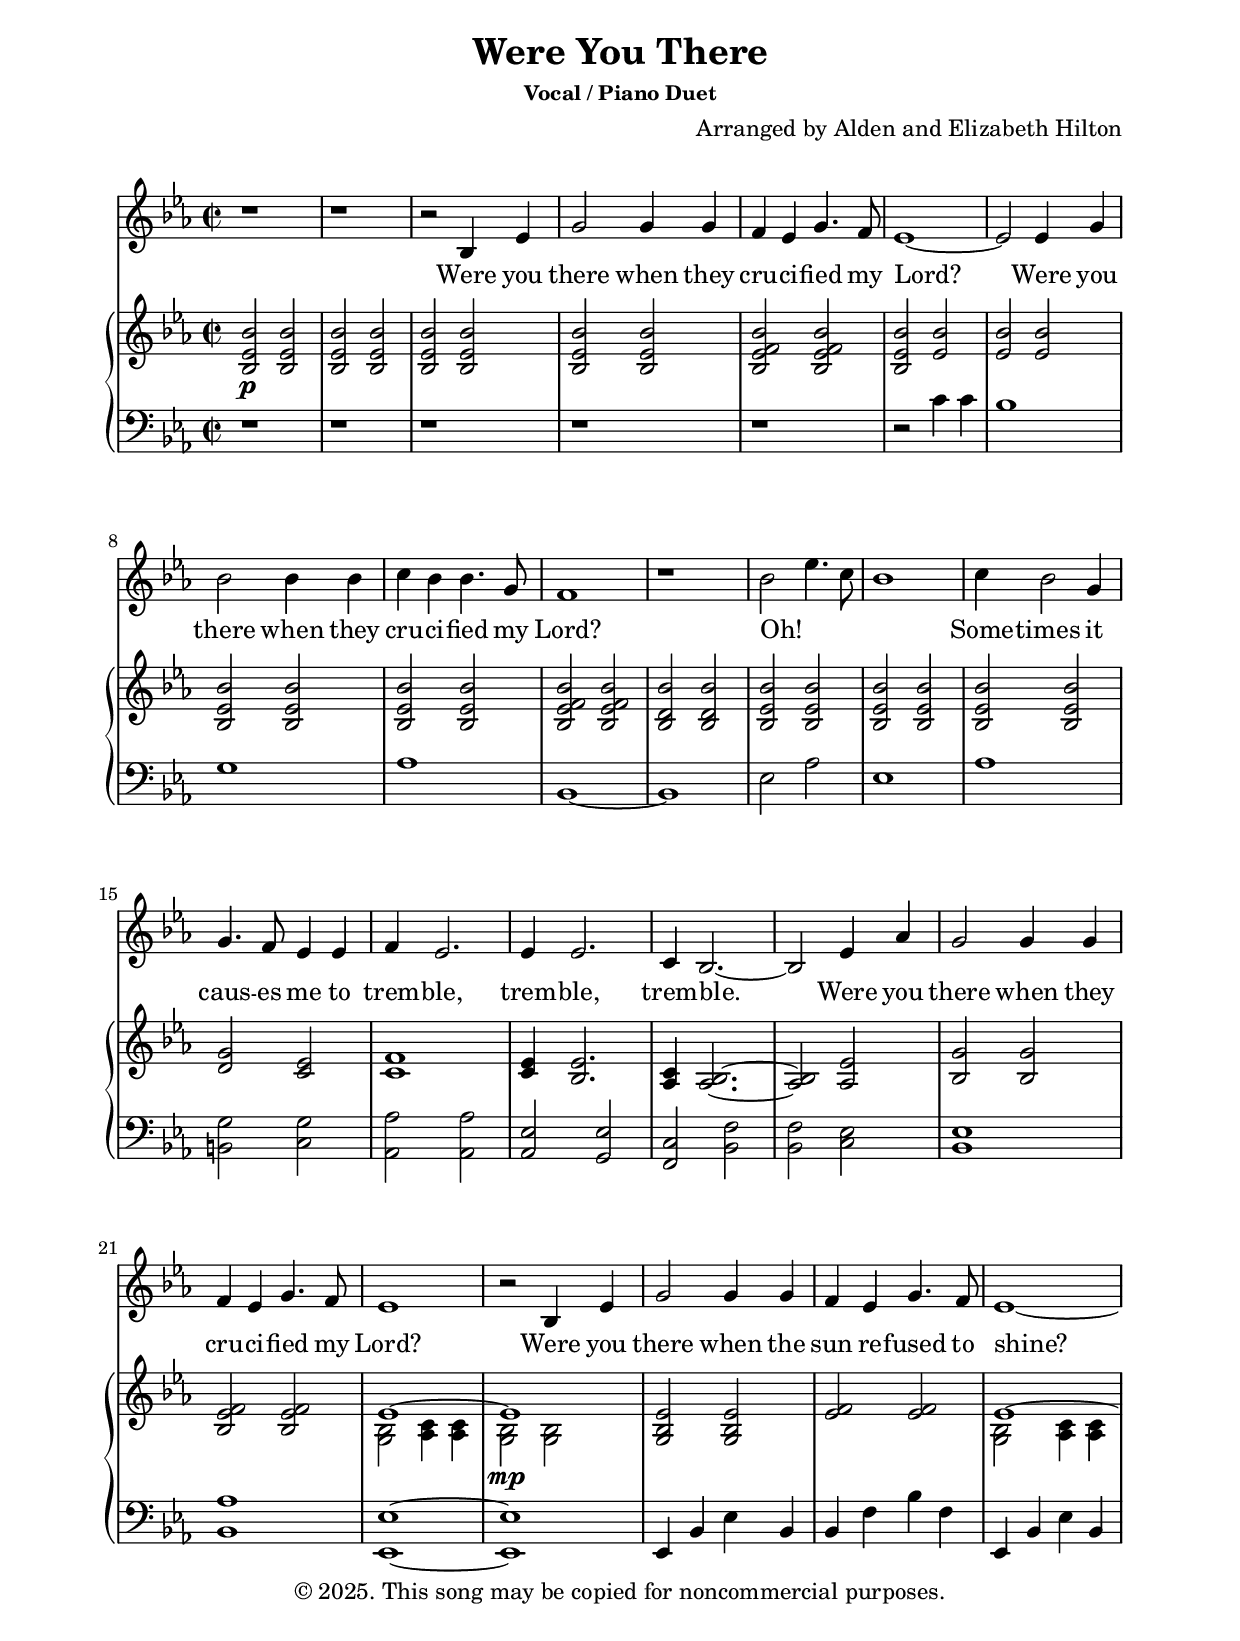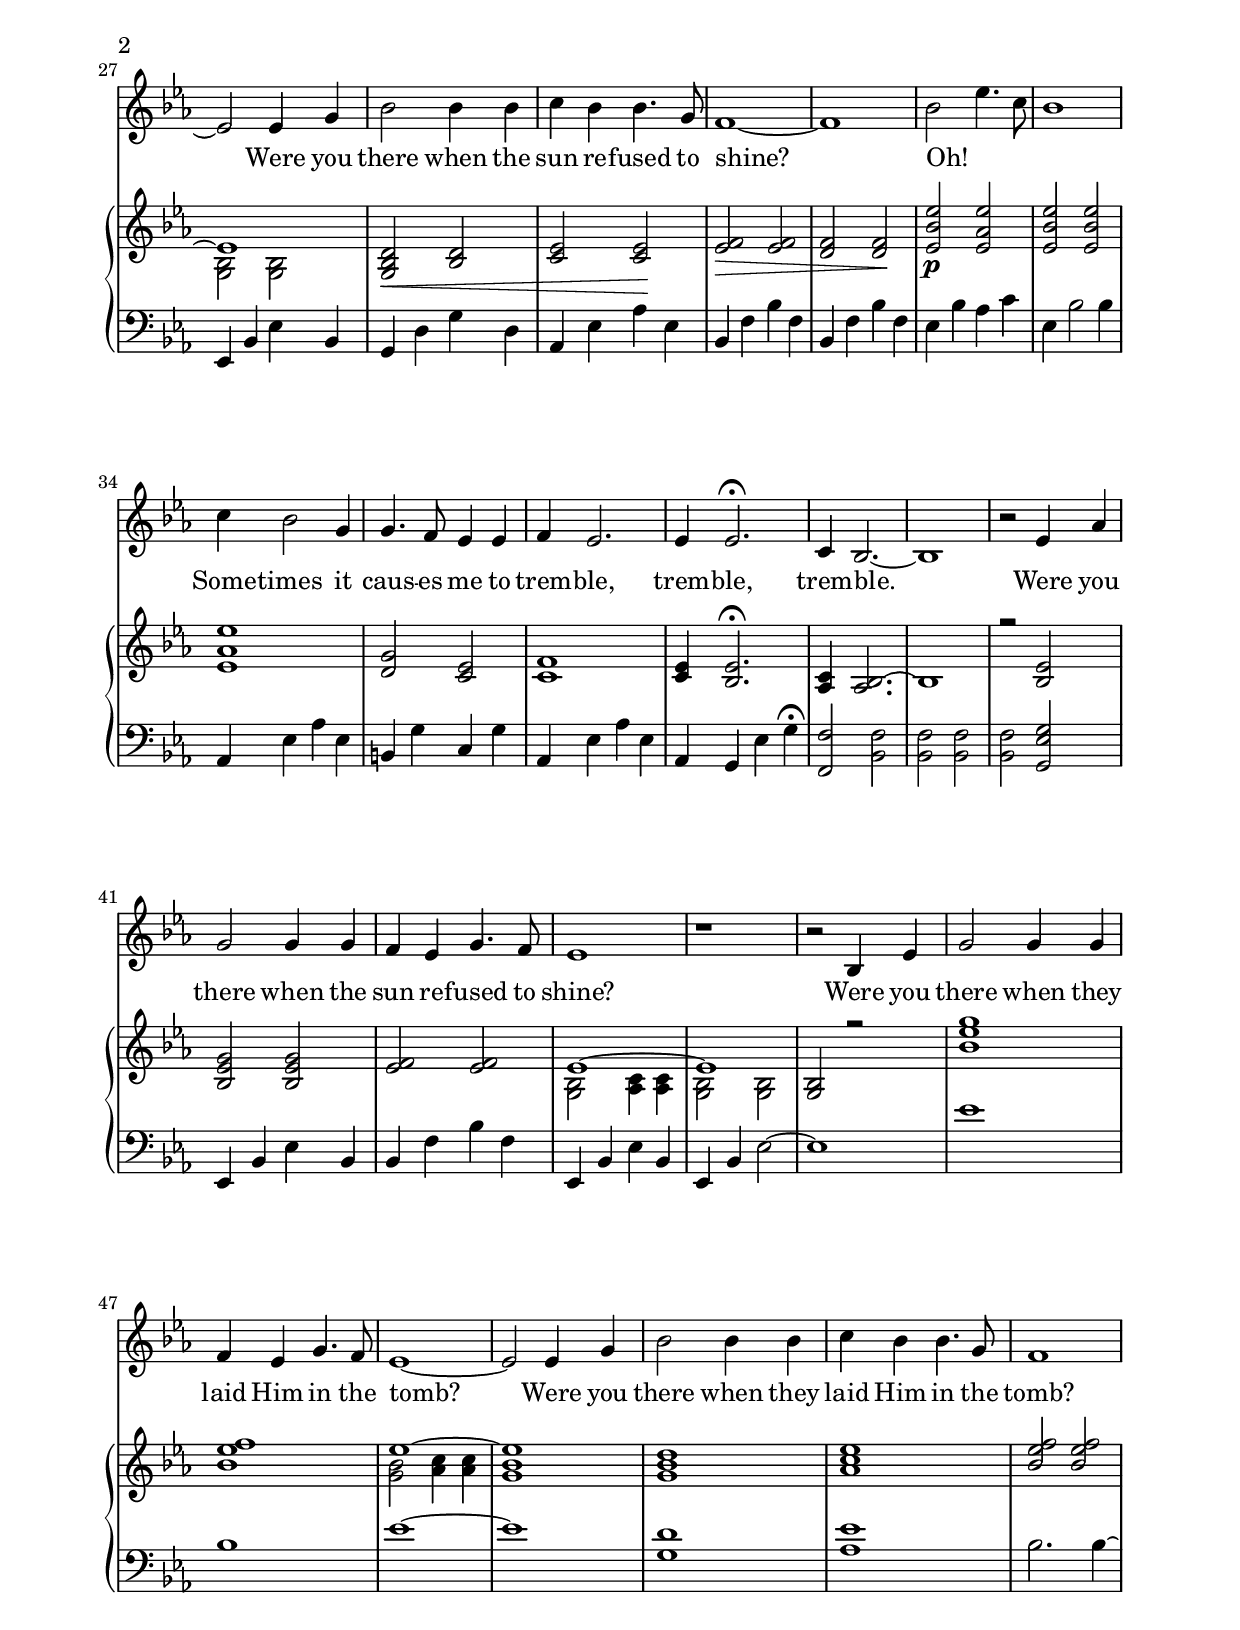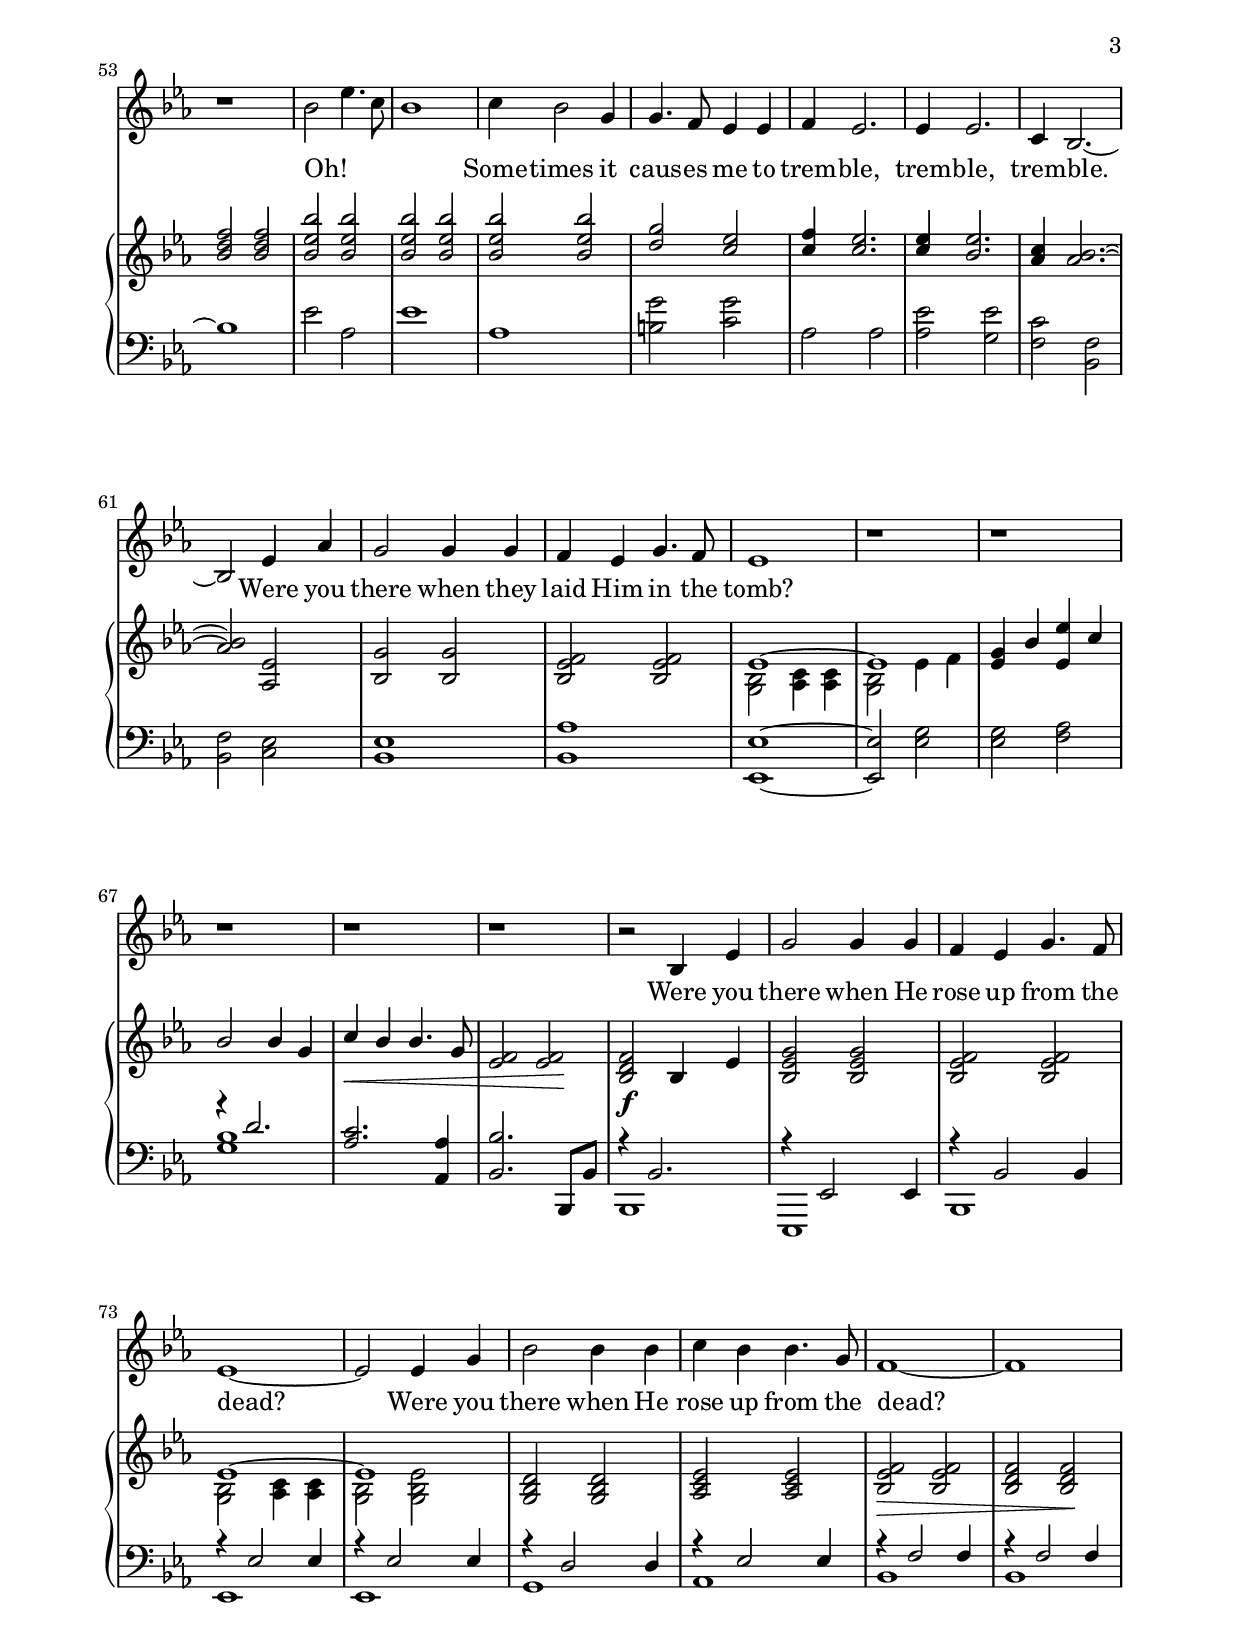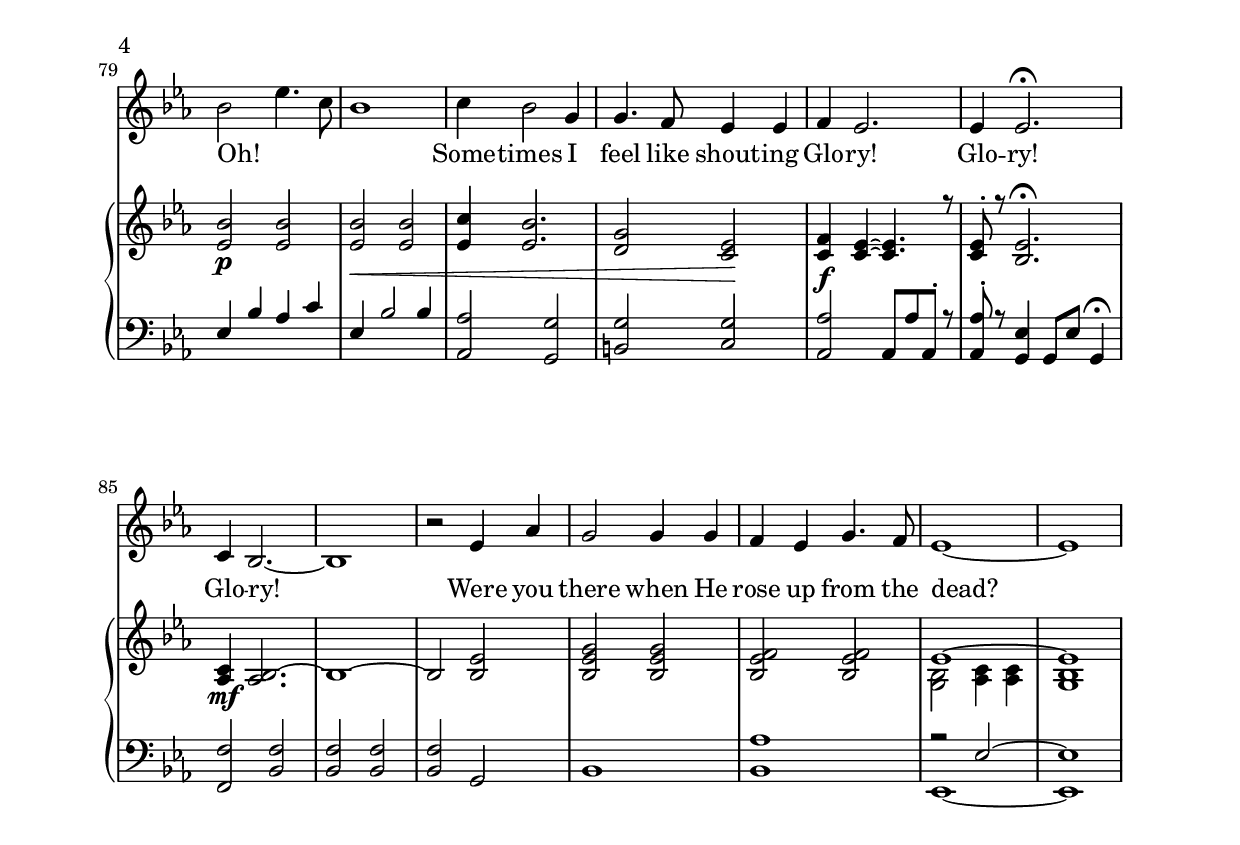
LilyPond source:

\version "2.24.4"

\header {
  title = "Were You There"
  subsubtitle = "Vocal / Piano Duet"
  composer = "Arranged by Alden and Elizabeth Hilton"
  arranger = " "
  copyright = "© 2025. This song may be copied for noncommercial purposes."
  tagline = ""
}

\paper {
  indent = 0\cm
  top-margin = 15
  left-margin = 20
  right-margin = 20
  bottom-margin = 15
}

text = \lyricmode {
  % Verse 1
  Were you there when they cru -- ci -- fied my Lord?
  Were you there when they cru -- ci -- fied my Lord?
  Oh! _ _ _ Some -- times it caus -- es me to trem -- ble, trem -- ble, trem -- ble.
  Were you there when they cru -- ci -- fied my Lord?

  % Verse 2
  Were you there when the sun re -- fused to shine?
  Were you there when the sun re -- fused to shine?
  Oh! _ _ _ Some -- times it caus -- es me to trem -- ble, trem -- ble, trem -- ble.
  Were you there when the sun re -- fused to shine?

  % Verse 3
  Were you there when they laid Him in the tomb?
  Were you there when they laid Him in the tomb?
  Oh! _ _ _ Some -- times it caus -- es me to trem -- ble, trem -- ble, trem -- ble.
  Were you there when they laid Him in the tomb?

  % Verse 4
  Were you there when He rose up from the dead?
  Were you there when He rose up from the dead?
  Oh! _ _ _ Some -- times I feel like shout -- ing Glo -- ry! Glo -- ry! Glo -- ry!
  Were you there when He rose up from the dead?
}

melody = \relative c' {
  \clef treble
  \key ees\major
  \time 2/2
  % Verse 1
  r1 |
  r1 |
  r2 bes4 ees |
  g2 g4 g |
  f ees g4. f8 |
  ees1~ |
  ees2 ees4 g |
  bes2 bes4 bes |
  c bes bes4. g8 |
  f1 |
  r1 |
  bes2 ees4. c8 |
  bes1 |
  c4 bes2 g4 |
  g4. f8 ees4 ees |
  f4 ees2. |
  ees4 ees2. |
  c4 bes2.~ |
  bes2 ees4 aes |
  g2 g4 g |
  f ees g4. f8 |
  ees1 |

  % Verse 2
  r2 bes4 ees |
  g2 g4 g |
  f ees g4. f8 |
  ees1~ |
  ees2 ees4 g |
  bes2 bes4 bes |
  c bes bes4. g8 |
  f1~ |
  f1 |
  bes2 ees4. c8 |
  bes1 |
  c4 bes2 g4 |
  g4. f8 ees4 ees |
  f4 ees2. |
  ees4 ees2.\fermata |
  c4 bes2.~ |
  bes1 |
  r2 ees4 aes |
  g2 g4 g |
  f ees g4. f8 |
  ees1 |
  r1 |

  % Verse 3
  r2 bes4 ees |
  g2 g4 g |
  f ees g4. f8 |
  ees1~ |
  ees2 ees4 g |
  bes2 bes4 bes |
  c bes bes4. g8 |
  f1 |
  r1 |
  bes2 ees4. c8 |
  bes1 |
  c4 bes2 g4 |
  g4. f8 ees4 ees |
  f4 ees2. |
  ees4 ees2. |
  c4 bes2.~ |
  bes2 ees4 aes |
  g2 g4 g |
  f ees g4. f8 |
  ees1 |
  r1 |

  % Interlude
  r1 |
  r1 |
  r1 |
  r1 |

  % Verse 4
  r2 bes4 ees |
  g2 g4 g |
  f ees g4. f8 |
  ees1~ |
  ees2 ees4 g |
  bes2 bes4 bes |
  c bes bes4. g8 |
  f1~ |
  f1 |
  bes2 ees4. c8 |
  bes1 |
  c4 bes2 g4 |
  g4. f8 ees4 ees |
  f4 ees2. |
  ees4 ees2.\fermata |
  c4 bes2.~ |
  bes1 |
  r2 ees4 aes |
  g2 g4 g |
  f ees g4. f8 |
  ees1~ |
  ees1 |
}

upper = \relative c' {
  \clef treble
  \key ees\major
  \time 2/2
  % Verse 1
  <bes ees bes'>2\p <bes ees bes'> |
  <bes ees bes'>2 <bes ees bes'> |
  <bes ees bes'>2 <bes ees bes'> |
  <bes ees bes'>2 <bes ees bes'> |
  <bes ees f bes>2 <bes ees f bes> |
  <bes ees bes'>2 <ees bes'> |
  <ees bes'>2 <ees bes'> |
  <bes ees bes'>2 <bes ees bes'> |
  <bes ees bes'>2 <bes ees bes'> |
  <bes ees f bes>2 <bes ees f bes> |
  <bes d bes'>2 <bes d bes'> |
  <bes ees bes'>2 <bes ees bes'> |
  <bes ees bes'>2 <bes ees bes'> |
  <bes ees bes'>2 <bes ees bes'> |
  <d g>2 <c ees> |
  <c f>1 |
  <c ees>4 <bes ees>2. |
  <aes c>4 <aes bes>2.~ |
  <aes bes>2 <aes ees'> |
  <bes g'>2 <bes g'> |
  <bes ees f>2 <bes ees f> |
  <<
    {
      \voiceOne
      ees1~ |
      ees1 |
    }
    \new Voice {
      \voiceTwo
      <g, bes>2 <aes c>4 <aes c> |
        <g bes>2\mp <g bes> |
    }
  >>

  % Verse 2
  <g bes ees>2 <g bes ees> |
  <ees' f> <ees f> |
  <<
    {
      \voiceOne
      ees1~ |
      ees1 |
    }
    \new Voice {
      \voiceTwo
      <g, bes>2 <aes c>4 <aes c> |
      <g bes>2 <g bes> |
    }
  >>
  <g bes d>2\< <bes d> |
  <c ees>2 <c ees>\! |
  <ees f>2\> <ees f> |
  <d f>2 <d f>\! |
  <ees bes' ees>2\p <ees aes ees'> |
  <ees bes' ees> <ees bes' ees> |
  <ees aes ees'>1 |
  <d g>2 <c ees> |
  <c f>1 |
  <c ees>4 <bes ees>2.\fermata |
  <aes c>4 <aes bes>2.~ |
  bes1 |
  r2 <bes ees> |
  <bes ees g>2 <bes ees g> |
  <ees f>2 <ees f> |
  <<
    {
      \voiceOne
      ees1~ |
      ees1 |
    }
    \new Voice {
      \voiceTwo
      <g, bes>2 <aes c>4 <aes c> |
        <g bes>2 <g bes> |
    }
  >>

  % Verse 3
  <g bes>2 r |
  <bes' ees g>1 |
  <bes ees f>1 |
  <<
    {
      \voiceOne
      ees1~ |
      ees1 |
    }
    \new Voice {
      \voiceTwo
      <g, bes>2 <aes c>4 <aes c> |
      <g bes>1 |
    }
  >>
  <g bes d>1 |
  <aes c ees>1 |
  <bes ees f>2 <bes ees f> |
  <bes d f>2 <bes d f> |
  <bes ees bes'>2 <bes ees bes'> |
  <bes ees bes'>2 <bes ees bes'> |
  <bes ees bes'>2 <bes ees bes'> |
  <d g>2 <c ees> |
  <c f>4 <c ees>2. |
  <c ees>4 <bes ees>2. |
  <aes c>4 <aes bes>2.~ |
  <aes bes>2 <aes, ees'> |
  <bes g'>2 <bes g'> |
  <bes ees f>2 <bes ees f> |
  <<
    {
      \voiceOne
      ees1~ |
      ees1 |
    }
    \new Voice {
      \voiceTwo
      <g, bes>2 <aes c>4 <aes c> |
      <g bes>2 ees'4 f |
    }
  >>

  % Interlude
  <ees g> bes' <ees, ees'> c' |
  bes2 bes4 g |
  c\< bes bes4. g8 |
  <ees f>2 <ees f>\! |
  <bes d f>2\f bes4 ees |

  % Verse 4
  <bes ees g>2 <bes ees g> |
  <bes ees f>2 <bes ees f> |
  <<
    {
      \voiceOne
      ees1~ |
      ees1 |
    }
    \new Voice {
      \voiceTwo
      <g, bes>2 <aes c>4 <aes c> |
      <g bes>2 <g bes ees> |
    }
  >>
  <g bes d>2 <g bes d> |
  <aes c ees>2 <aes c ees> |
  <bes ees f>2\> <bes ees f> |
  <bes d f> <bes d f>\! |
  <ees bes'>2\p <ees bes'> |
  <ees bes'>2\< <ees bes'> |
  <ees c'>4 <ees bes'>2. |
  <d g>2 <c ees>\! |
  <c f>4\f <c ees>~ <c ees>4. r8 |
  <c ees>8\staccato r <bes ees>2.\fermata |
  <aes c>4\mf <aes bes>2.~ |
  bes1~ |
  bes2 <bes ees> |
  <bes ees g>2 <bes ees g> |
  <bes ees f>2 <bes ees f> |
  <<
    {
      \voiceOne
      ees1~ |
      ees1 |
    }
    \new Voice {
      \voiceTwo
      <g, bes>2 <aes c>4 <aes c> |
      <g bes>1 |
    }
  >>
}

lower = \relative c' {
  \clef bass
  \key ees\major
  \time 2/2
  % Verse 1
  r1 |
  r1 |
  r1 |
  r1 |
  r1 |
  r2 c4 c |
  bes1 |
  g1 |
  aes1 |
  bes,1~ |
  bes1 |
  ees2 aes |
  ees1 |
  aes1 |
  <b, g'>2 <c g'> |
  <aes aes'>2 <aes aes'> |
  <aes ees'>2 <g ees'> |
  <f c'>2 <bes f'> |
  <bes f'>2 <c ees> |
  <bes ees>1 |
  <bes aes'>1 |
  <ees, ees'>1~ |
  <ees ees'>1 |

  % Verse 2
  ees4 bes' ees bes |
  bes4 f' bes f |
  ees,4 bes' ees bes |
  ees,4 bes' ees bes |
  g d' g d |
  aes ees' aes ees |
  bes4 f' bes f |
  bes,4 f' bes f |
  ees4 bes' aes c |
  ees,4 bes'2 bes4 |
  aes, ees' aes ees |
  b g' c, g' |
  aes, ees' aes ees |
  aes, g ees' g\fermata |
  <f, f'>2 <bes f'> |
  <bes f'>2 <bes f'> |
  <bes f'>2 <g ees' g> |
  % bes, f' bes f |
  ees4 bes' ees bes |
  bes f' bes f |
  ees, bes' ees bes |
  ees, bes' ees2~ |
  ees1 |

  % Verse 3
  ees'1 |
  bes1 |
  ees1~ |
  ees1 |
  <g, d'>1 |
  <aes ees'>1 |
  bes2. bes4~ |
  bes1 |
  ees2 aes, |
  ees'1 |
  aes,1 |
  <b g'>2 <c g'> |
  aes2 aes |
  <aes ees'>2 <g ees'> |
  <f c'>2 <bes, f'> |
  <bes f'>2 <c ees> |
  <bes ees>1 |
  <bes aes'>1 |
  <ees, ees'>1~ |
  <ees ees'>2 <ees' g> |

  % Interlude
  <ees g>2 <f aes> |
  <<
    {
      \voiceOne
      r4 d'2. |
    }
    \new Voice {
      \voiceTwo
      <g, bes>1 |
    }
  >>
  <aes c>2. <aes, aes'>4 |
  <bes bes'>2. bes,8 bes' |
  <<
    {
      \voiceOne
      r4 bes2. |
    }
    \new Voice {
      \voiceTwo
      bes,1 |
    }
  >>

  % Verse 4
  <<
    {
      \voiceOne
      r4 ees2 ees4 |
      r4 bes'2 bes4 |
      r4 ees2 ees4 |
      r4 ees2 ees4 |
      r4 d2 d4 |
      r4 ees2 ees4 |
      r f2 f4 |
      r f2 f4 |
    }
    \new Voice {
      \voiceTwo
      ees,,1 |
      bes'1 |
      ees1 |
      ees1 |
      g1 |
      aes1 |
      bes1 |
      bes1 |
    }
  >>
  ees4 bes' aes c |
  ees,4 bes'2 bes4 | 
  <aes, aes'>2 <g g'> |
  <b g'>2 <c g'> |
  <aes aes'>2 aes8 aes' aes,\staccato r |
  <aes aes'>8\staccato r <g ees'>4 g8 ees' g,4\fermata |
  <f f'>2 <bes f'> |
  <bes f'>2 <bes f'> |
  <bes f'>2 g |
  bes1 |
  <bes aes'>1 |
  <<
    {
      \voiceOne
      r2 ees2~  |
      ees1

    }
    \new Voice {
      \voiceTwo
      ees,1~ |
      ees1 |
    }
  >>
}

\score {
  <<
  \new Voice = "mel" { \melody }
  \new Lyrics \lyricsto mel \text
  \new PianoStaff <<
    \new Staff \with {printPartCombineTexts = ##f } \upper 
    \new Staff \lower
  >>
>>
  \layout { }
  \midi {}
}